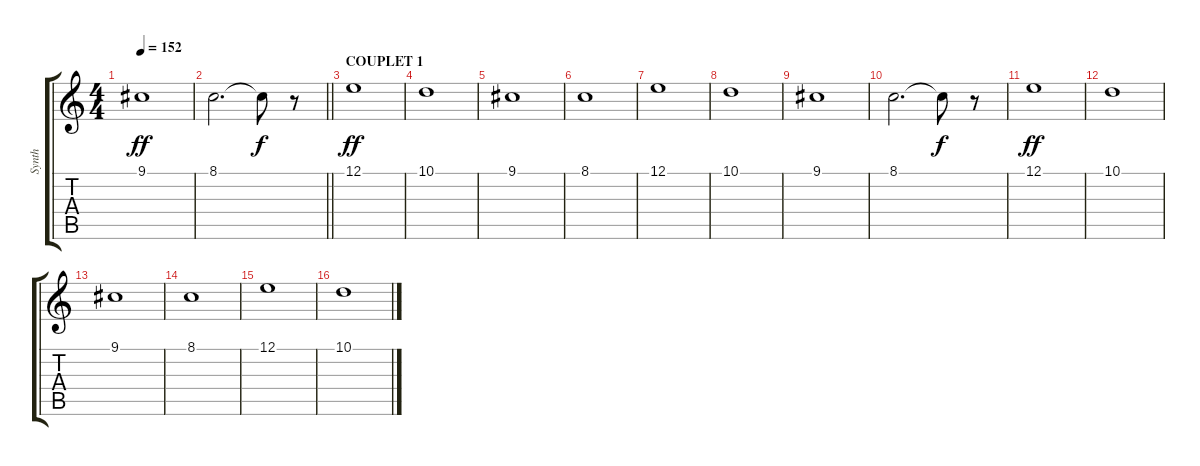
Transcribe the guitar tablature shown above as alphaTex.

\track ("Synth" "Synth") {instrument pad4choir}
\staff {score tabs}
\tuning (E4 B3 G3 D3 A2 E2) {hide}
\ts (4 4)
\tempo 152
\clef g2
\ks c
9.1.1{dy ff} |
\barLineRight lightlight
8.1.2{d} 8.1{t}.8{dy f} r.8 |
\section ("" "COUPLET 1")
12.1.1{dy ff} |
10.1.1 |
9.1.1 |
8.1.1 |
12.1.1 |
10.1.1 |
9.1.1 |
8.1.2{d} 8.1{t}.8{dy f} r.8 |
12.1.1{dy ff} |
10.1.1 |
9.1.1 |
8.1.1 |
12.1.1 |
10.1.1
